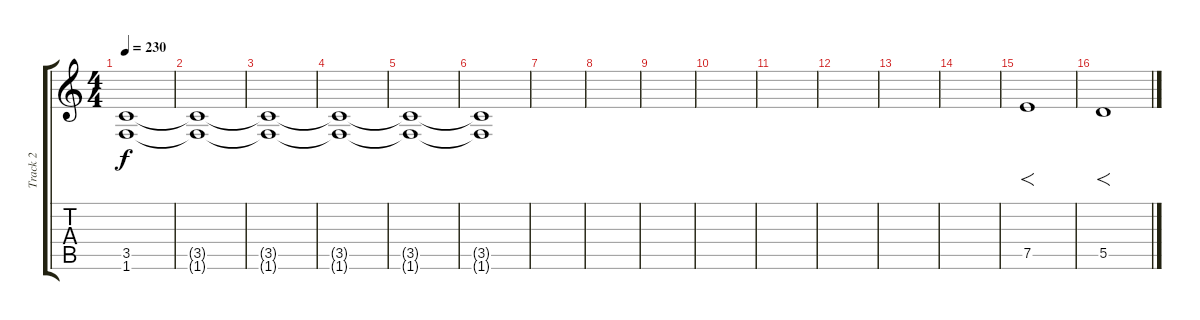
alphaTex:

\track ("Track 2" "Track 2") {instrument distortionguitar}
\staff {score tabs}
\tuning (E4 B3 G3 D3 A2 E2) {hide}
\ts (4 4)
\tempo 230
\clef g2
\ks c
(3.5{t} 1.6{t}).1{dy f} |
(3.5{t} 1.6{t}).1 |
(3.5{t} 1.6{t}).1 |
(3.5{t} 1.6{t}).1 |
(3.5{t} 1.6{t}).1 |
(3.5{t} 1.6{t}).1 |
|
|
|
|
|
|
|
|
7.5.1{f} |
5.5.1{f}
